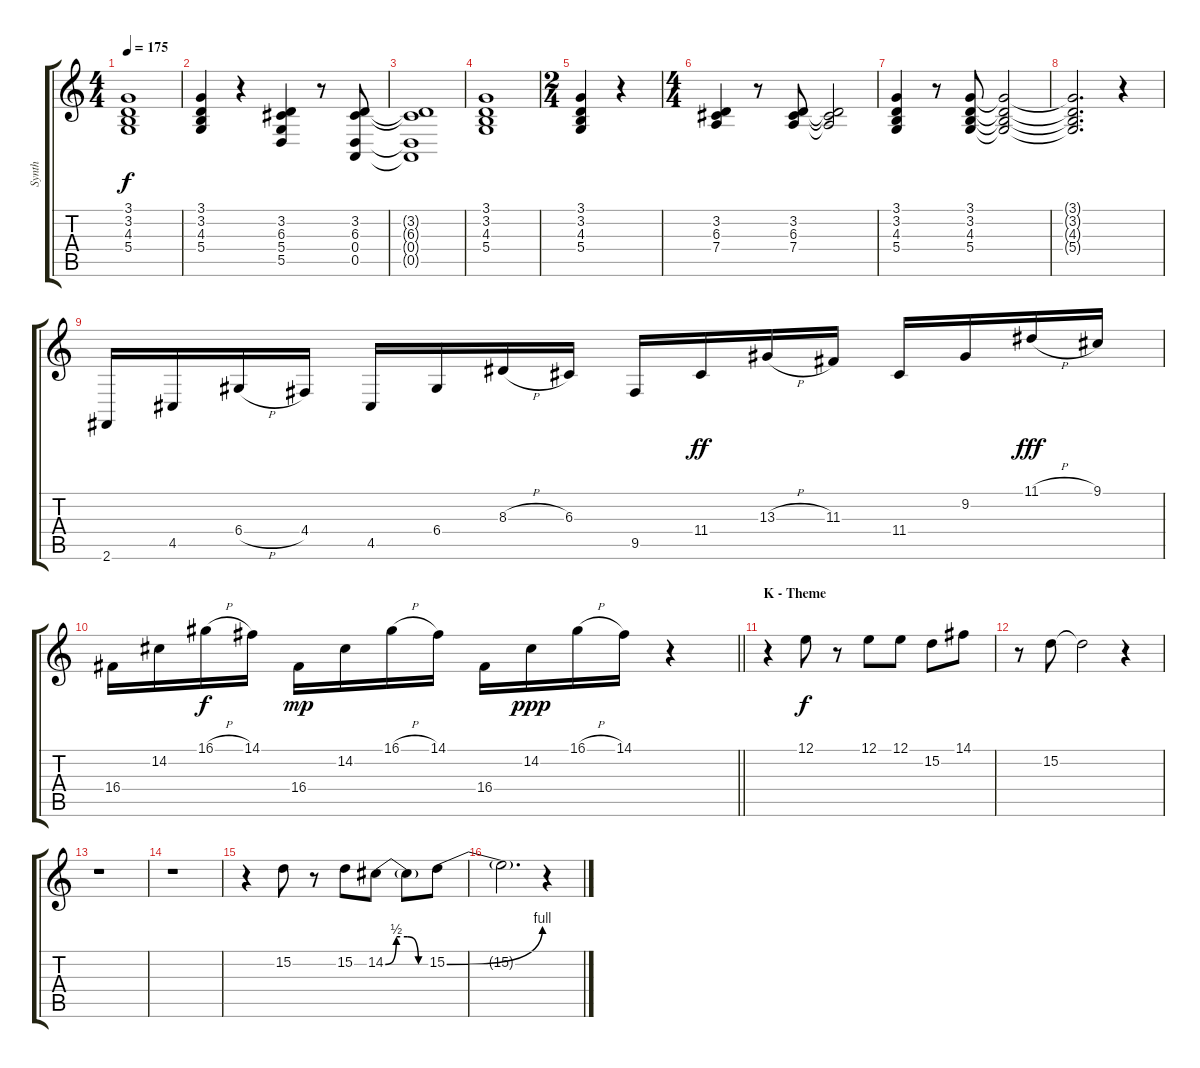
\track ("Synth" "Synth") {instrument lead2sawtooth}
\staff {score tabs}
\tuning (E4 B3 G3 D3 A2 E2) {hide}
\ts (4 4)
\tempo 175
\clef g2
\ks c
(3.1 3.2 4.3 5.4).1{dy f} |
(3.1 3.2 4.3 5.4).4 r.4 (3.2 6.3 5.4 5.5).4 r.8 (3.2 6.3 0.4 0.5).8 |
(3.2{t} 6.3{t} 0.4{t} 0.5{t}).1 |
(3.1 3.2 4.3 5.4).1 |
\ts (2 4)
(3.1 3.2 4.3 5.4).4 r.4 |
\ts (4 4)
(3.2 6.3 7.4).4 r.8 (3.2 6.3 7.4).8 (3.2{t} 6.3{t} 7.4{t}).2 |
(3.1 3.2 4.3 5.4).4 r.8 (3.1 3.2 4.3 5.4).8 (3.1{t} 3.2{t} 4.3{t} 5.4{t}).2 |
(3.1{t} 3.2{t} 4.3{t} 5.4{t}).2{d} r.4 |
2.6.16{volume 14} 4.5.16 6.4{h}.16 4.4.16 4.5.16 6.4.16 8.3{h}.16 6.3.16 9.5.16 11.4.16{dy ff} 13.3{h}.16 11.3.16 11.4.16 9.2.16 11.1{h}.16{dy fff} 9.1.16 |
\barLineRight lightlight
16.4.16 14.2.16 16.1{h}.16{dy f} 14.1.16 16.4.16{dy mp} 14.2.16 16.1{h}.16 14.1.16 16.4.16 14.2.16{dy ppp} 16.1{h}.16 14.1.16 r.4 |
\section ("" "K - Theme")
r.4{volume 11 balance 2} 12.1.8{dy f} r.8 12.1.8 12.1.8 15.2.8 14.1.8 |
r.8 15.2.8 15.2{t}.2 r.4 |
r.1 |
r.1 |
r.4 15.2.8 r.8 15.2.8 14.2{be (custom 0 0 15 2 30 2 45 0 60 0)}.8 14.2{t}.8 15.2{be (bend 0 0 60 4)}.8 |
15.2{t}.2{d} r.4
